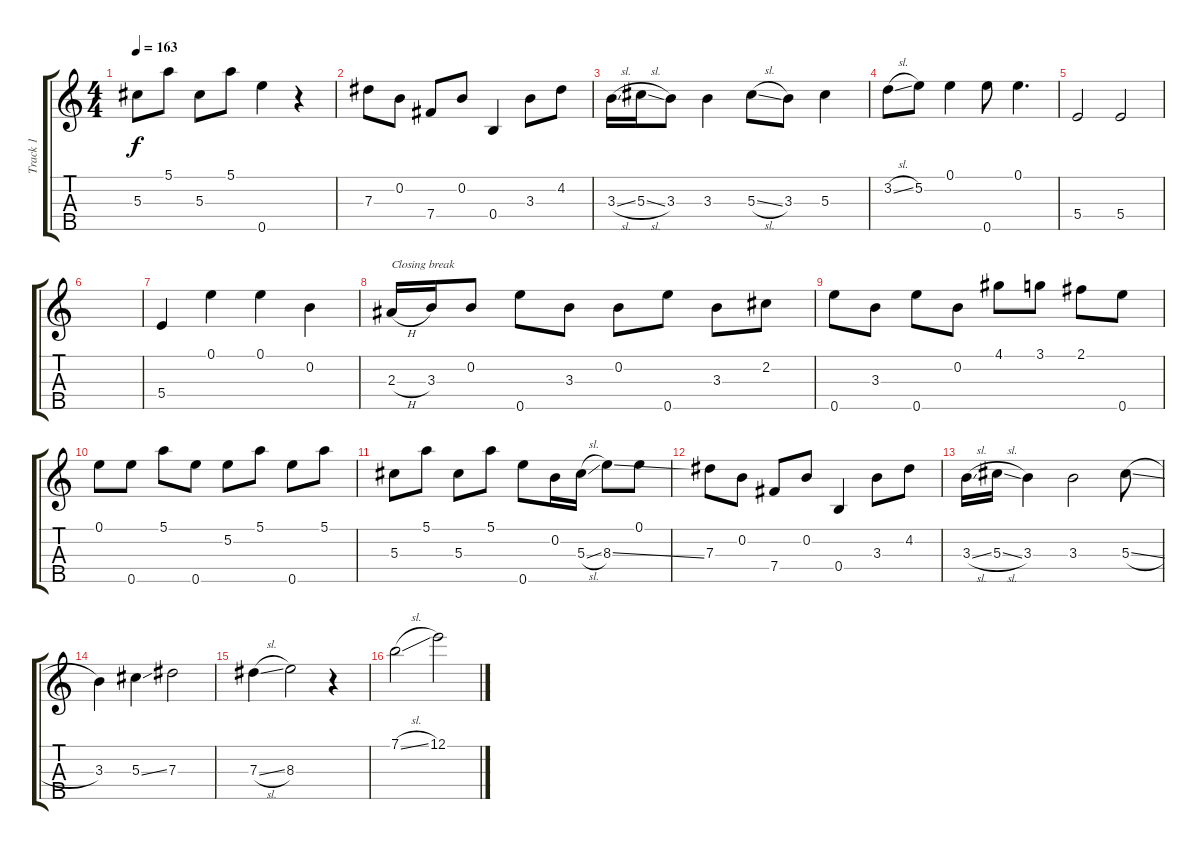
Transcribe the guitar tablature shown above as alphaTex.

\track ("Track 1" "Track 1") {instrument acousticguitarsteel}
\staff {score tabs}
\tuning (E4 B3 Ab3 B2 E4) {hide}
\ts (4 4)
\tempo 163
\clef g2
\ks c
5.3.8{dy f} 5.1.8 5.3.8 5.1.8 0.5.4 r.4 |
7.3.8 0.2.8 7.4.8 0.2.8 0.4.4 3.3.8 4.2.8 |
3.3{sl}.16 5.3{sl}.16 3.3.8 3.3.4 5.3{sl}.8 3.3.8 5.3.4 |
3.2{sl}.8 5.2.8 0.1.4 0.5.8 0.1.4{d} |
5.4.2 5.4.2 |
|
5.4.4 0.1.4 0.1.4 0.2.4 |
2.3{h}.16{txt "Closing break"} 3.3.16 0.2.8 0.5.8 3.3.8 0.2.8 0.5.8 3.3.8 2.2.8 |
0.5.8 3.3.8 0.5.8 0.2.8 4.1.8 3.1.8 2.1.8 0.5.8 |
0.1.8 0.5.8 5.1.8 0.5.8 5.2.8 5.1.8 0.5.8 5.1.8 |
5.3.8 5.1.8 5.3.8 5.1.8 0.5.8 0.2.16 5.3{sl}.16 8.3{ss}.8 0.1.8 |
7.3.8 0.2.8 7.4.8 0.2.8 0.4.4 3.3.8 4.2.8 |
3.3{sl}.16 5.3{sl}.16 3.3.4 3.3.2 5.3{sl}.8 |
3.3.4 5.3{ss}.4 7.3.2 |
7.3{sl}.4 8.3.2 r.4 |
7.1{sl}.2 12.1.2
